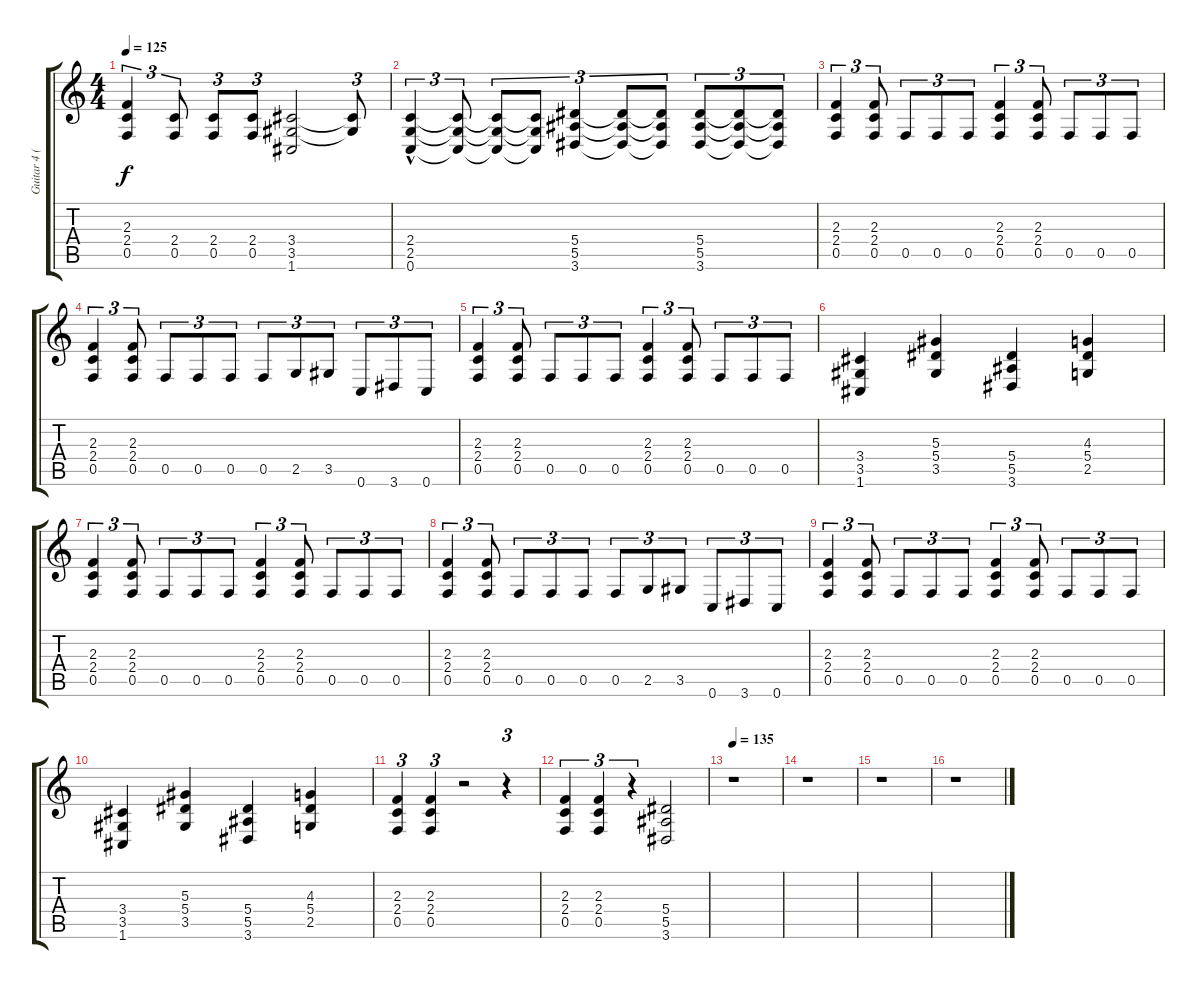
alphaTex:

\track ("Guitar 4 (Rhythm)" "Guitar 4 (") {instrument distortionguitar}
\staff {score tabs}
\tuning (C4 G3 Eb3 Bb2 F2 C2) {hide}
\ts (4 4)
\tempo 125
\clef g2
\ks c
(2.3 2.4 0.5).4{tu (3 2) dy f} (2.4 0.5).8{tu (3 2)} (2.4 0.5).8{tu (3 2)} (2.4 0.5).8{tu (3 2)} (3.4 3.5 1.6).2 (3.4{t} 3.5{t}).8{tu (3 2)} |
(2.4{hac} 2.5 0.6).4{tu (3 2)} (2.4{t} 2.5{t} 0.6{t}).8{tu (3 2)} (2.4{t} 2.5{t} 0.6{t}).8{tu (3 2)} (2.4{t} 2.5{t} 0.6{t}).8{tu (3 2)} (5.4 5.5 3.6).4{tu (3 2)} (5.4{t} 5.5{t} 3.6{t}).8{tu (3 2)} (5.4{t} 5.5{t} 3.6{t}).8{tu (3 2)} (5.4 5.5 3.6).8{tu (3 2)} (5.4{t} 5.5{t} 3.6{t}).8{tu (3 2)} (5.4{t} 5.5{t} 3.6{t}).8{tu (3 2)} |
(2.3 2.4 0.5).4{tu (3 2)} (2.3 2.4 0.5).8{tu (3 2)} 0.5.8{tu (3 2)} 0.5.8{tu (3 2)} 0.5.8{tu (3 2)} (2.3 2.4 0.5).4{tu (3 2)} (2.3 2.4 0.5).8{tu (3 2)} 0.5.8{tu (3 2)} 0.5.8{tu (3 2)} 0.5.8{tu (3 2)} |
(2.3 2.4 0.5).4{tu (3 2)} (2.3 2.4 0.5).8{tu (3 2)} 0.5.8{tu (3 2)} 0.5.8{tu (3 2)} 0.5.8{tu (3 2)} 0.5.8{tu (3 2)} 2.5.8{tu (3 2)} 3.5.8{tu (3 2)} 0.6.8{tu (3 2)} 3.6.8{tu (3 2)} 0.6.8{tu (3 2)} |
(2.3 2.4 0.5).4{tu (3 2)} (2.3 2.4 0.5).8{tu (3 2)} 0.5.8{tu (3 2)} 0.5.8{tu (3 2)} 0.5.8{tu (3 2)} (2.3 2.4 0.5).4{tu (3 2)} (2.3 2.4 0.5).8{tu (3 2)} 0.5.8{tu (3 2)} 0.5.8{tu (3 2)} 0.5.8{tu (3 2)} |
(3.4 3.5 1.6).4 (5.3 5.4 3.5).4 (5.4 5.5 3.6).4 (4.3 5.4 2.5).4 |
(2.3 2.4 0.5).4{tu (3 2)} (2.3 2.4 0.5).8{tu (3 2)} 0.5.8{tu (3 2)} 0.5.8{tu (3 2)} 0.5.8{tu (3 2)} (2.3 2.4 0.5).4{tu (3 2)} (2.3 2.4 0.5).8{tu (3 2)} 0.5.8{tu (3 2)} 0.5.8{tu (3 2)} 0.5.8{tu (3 2)} |
(2.3 2.4 0.5).4{tu (3 2)} (2.3 2.4 0.5).8{tu (3 2)} 0.5.8{tu (3 2)} 0.5.8{tu (3 2)} 0.5.8{tu (3 2)} 0.5.8{tu (3 2)} 2.5.8{tu (3 2)} 3.5.8{tu (3 2)} 0.6.8{tu (3 2)} 3.6.8{tu (3 2)} 0.6.8{tu (3 2)} |
(2.3 2.4 0.5).4{tu (3 2)} (2.3 2.4 0.5).8{tu (3 2)} 0.5.8{tu (3 2)} 0.5.8{tu (3 2)} 0.5.8{tu (3 2)} (2.3 2.4 0.5).4{tu (3 2)} (2.3 2.4 0.5).8{tu (3 2)} 0.5.8{tu (3 2)} 0.5.8{tu (3 2)} 0.5.8{tu (3 2)} |
(3.4 3.5 1.6).4 (5.3 5.4 3.5).4 (5.4 5.5 3.6).4 (4.3 5.4 2.5).4 |
(2.3 2.4 0.5).4{tu (3 2)} (2.3 2.4 0.5).4{tu (3 2)} r.2 r.4{tu (3 2)} |
(2.3 2.4 0.5).4{tu (3 2)} (2.3 2.4 0.5).4{tu (3 2)} r.4{tu (3 2)} (5.4 5.5 3.6).2 |
\tempo 135
r.1 |
r.1 |
r.1 |
r.1
